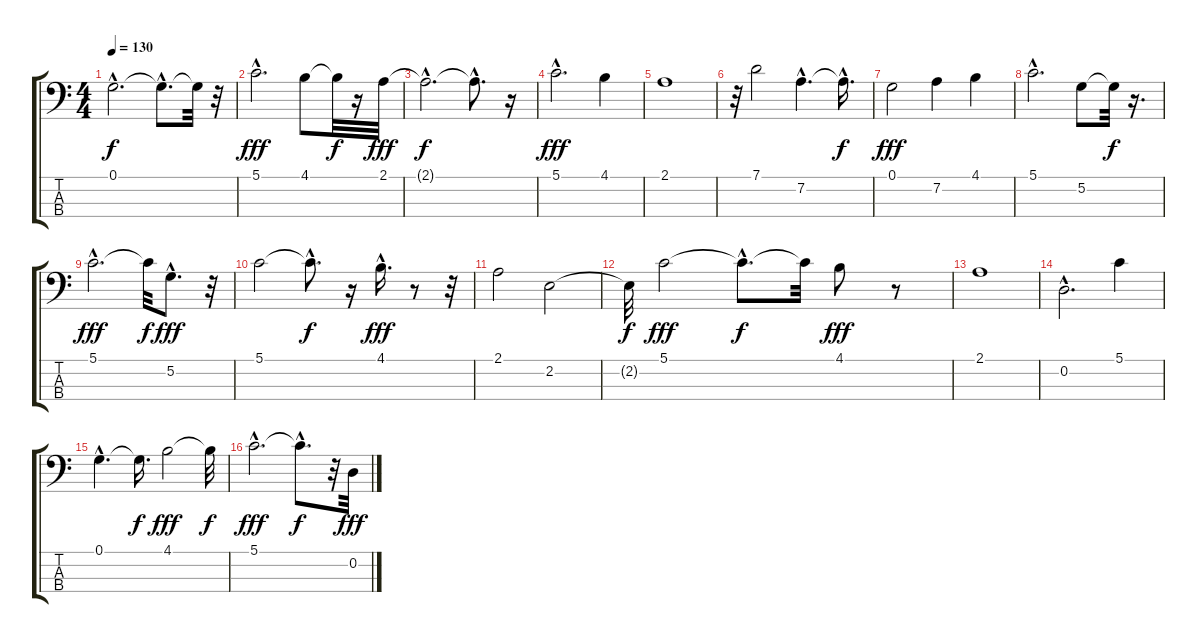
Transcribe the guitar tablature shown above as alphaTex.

\track "" {instrument acousticbass}
\staff {score tabs}
\tuning (G2 D2 A1 E1) {hide}
\ts (4 4)
\tempo 130
\clef f4
\ks c
0.1{hac t}.2{d dy f} 0.1{hac t}.8{d} 0.1{t}.32 r.32 |
5.1{hac}.2{d dy fff} 4.1.8 4.1{t}.32{dy f} r.16 2.1.32{dy fff} |
2.1{hac t}.2{d dy f} 2.1{hac t}.8{d} r.16 |
5.1{hac}.2{d dy fff} 4.1.4 |
2.1.1 |
r.32 7.1.2 7.2{hac}.4{d} 7.2{hac t}.16{d dy f} |
0.1.2{dy fff} 7.2.4 4.1.4 |
5.1{hac}.2{d} 5.2.8 5.2{t}.32{dy f} r.16{d} |
5.1{hac}.2{d dy fff} 5.1{t}.32{dy f} 5.2{hac}.8{d dy fff} r.32 |
5.1.2 5.1{hac t}.8{d dy f} r.16 4.1{hac}.16{d dy fff} r.8 r.32 |
2.1.2 2.2.2 |
2.2{t}.32{dy f} 5.1.2{dy fff} 5.1{hac t}.8{d dy f} 5.1{t}.32 4.1.8{dy fff} r.8 |
2.1.1 |
0.2{hac}.2{d} 5.1.4 |
0.1{hac}.4{d} 0.1{t}.16{d dy f} 4.1.2{dy fff} 4.1{t}.32{dy f} |
5.1{hac}.2{d dy fff} 5.1{hac t}.8{d dy f} r.32 0.2.32{dy fff}
